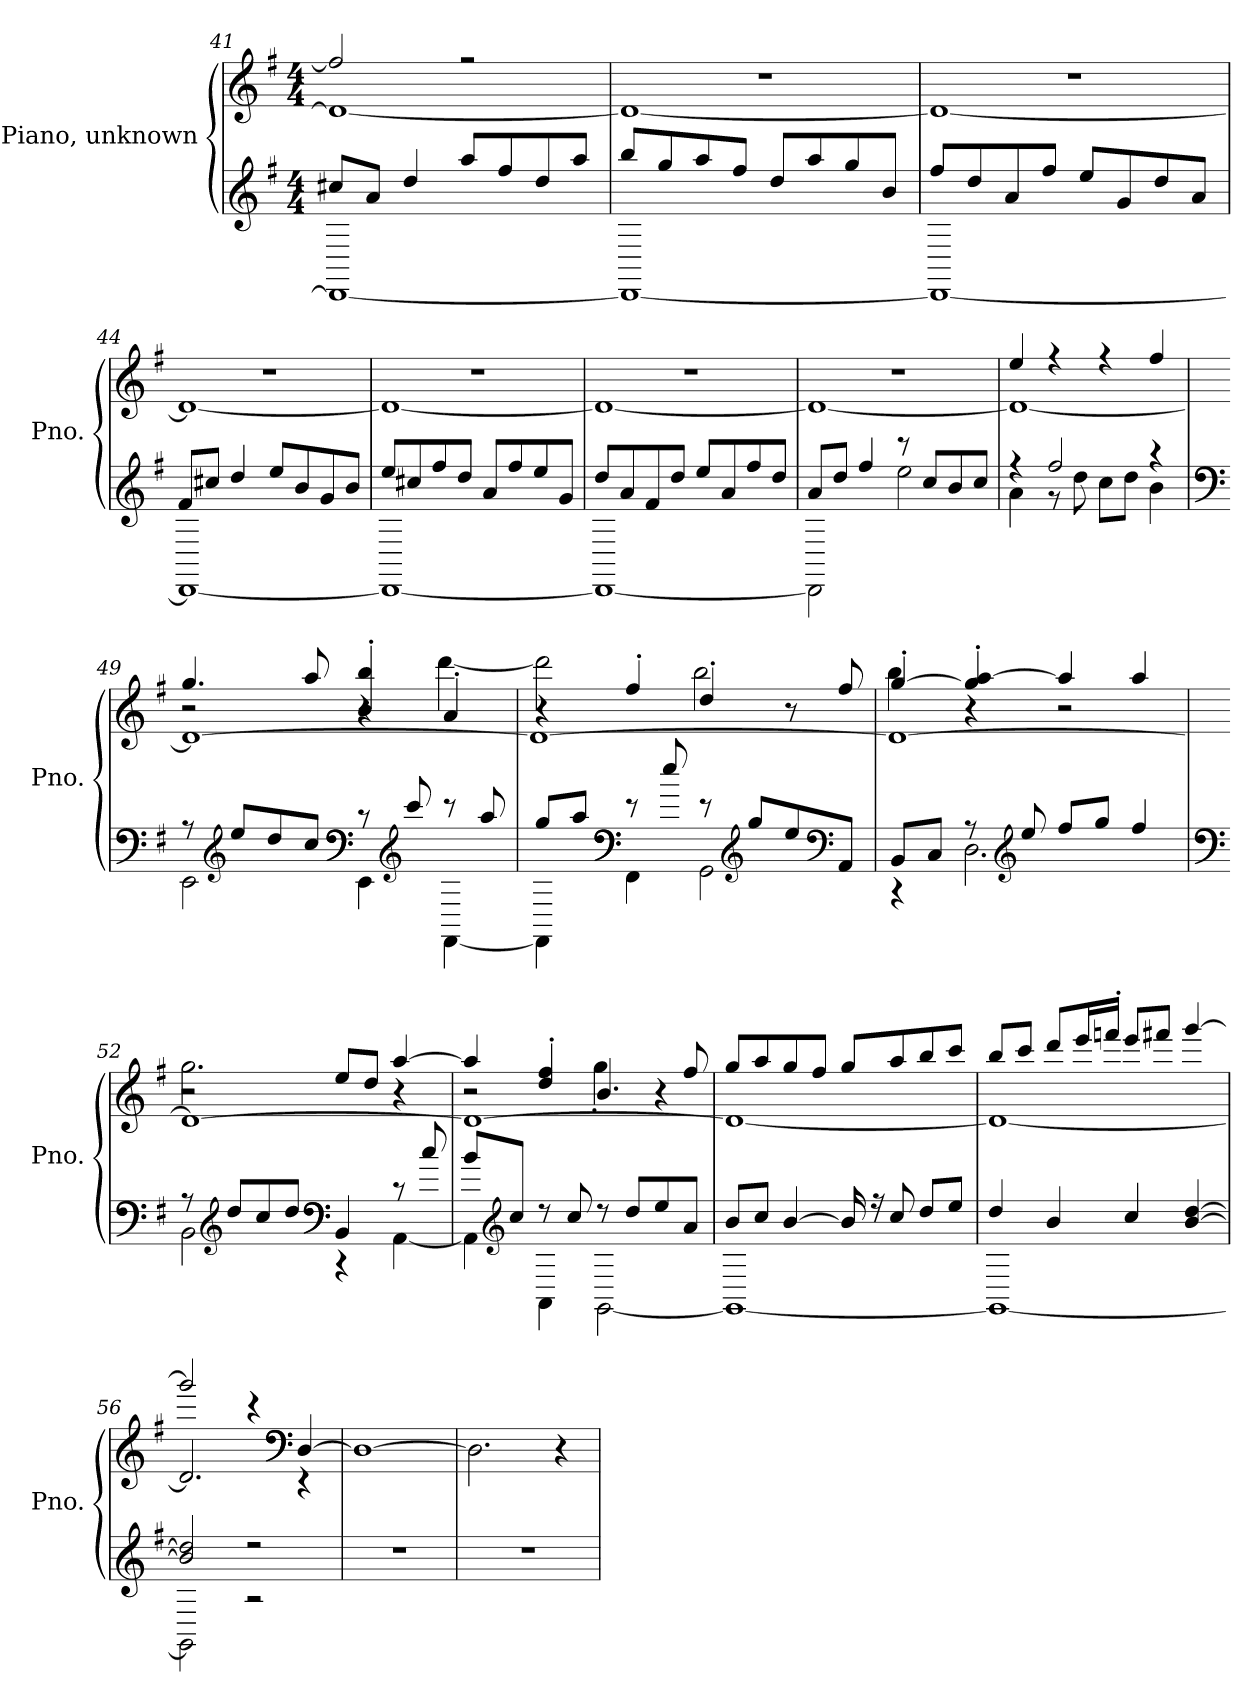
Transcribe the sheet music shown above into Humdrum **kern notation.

**kern	**kern
*part1	*part1
*staff2	*staff1
*I"Piano, unknown	*
*I'Pno.	*
*clefG2	*clefG2
*k[f#]	*k[f#]
*M4/4	*M4/4
=41	=41
*^	*^
8cc#X/L	1DD_	2ff#/]	1d_
8a/J	.	.	.
4dd/	.	.	.
8aa/L	.	2r	.
8ff#/	.	.	.
8dd/	.	.	.
8aa/J	.	.	.
=42	=42	=42	=42
8bb/L	1DD_	1r	1d_
8gg/	.	.	.
8aa/	.	.	.
8ff#/J	.	.	.
8dd/L	.	.	.
8aa/	.	.	.
8gg/	.	.	.
8b/J	.	.	.
=43	=43	=43	=43
8ff#/L	1DD_	1r	1d_
8dd/	.	.	.
8a/	.	.	.
8ff#/J	.	.	.
8ee/L	.	.	.
8g/	.	.	.
8dd/	.	.	.
8a/J	.	.	.
!!LO:LB:g=z	!!
=44	=44	=44	=44
8f#/L	1DD_	1r	1d_
8cc#X/J	.	.	.
4dd/	.	.	.
8ee/L	.	.	.
8b/	.	.	.
8g/	.	.	.
8b/J	.	.	.
=45	=45	=45	=45
8ee/L	1DD_	1r	1d_
8cc#X/	.	.	.
8ff#/	.	.	.
8dd/J	.	.	.
8a/L	.	.	.
8ff#/	.	.	.
8ee/	.	.	.
8g/J	.	.	.
=46	=46	=46	=46
8dd/L	1DD_	1r	1d_
8a/	.	.	.
8f#/	.	.	.
8dd/J	.	.	.
8ee/L	.	.	.
8a/	.	.	.
8ff#/	.	.	.
8dd/J	.	.	.
=47	=47	=47	=47
8a/L	2DD\]	1r	1d_
8dd/J	.	.	.
4ff#/	.	.	.
8r	2ee\	.	.
8cc/L	.	.	.
8b/	.	.	.
8cc/J	.	.	.
=48	=48	=48	=48
4r	4a\	4ee/	1d_
2ff#/	8r	4r	.
.	8dd\	.	.
.	8cc\L	4r	.
.	8dd\J	.	.
4r	4b\	4ff#/	.
*	*	*v	*v
!!LO:LB:g=z
=49	=49	=49
*clefF4	*	*
*	*	*^
*	*	*	*^
8r	2EE\	4.gg/	2r	1d_
*clefG2	*	*	*	*
8ee/L	.	.	.	.
8dd/	.	.	.	.
8cc/J	.	8aa/	.	.
*clefF4	*	*	*	*
8r	4EE\	4b/' 4bb/'	4r	.
*clefG2	*	*	*	*
8ccc/	.	.	.	.
8r	[4FF#\	4a'/	[4ddd\	.
8aa/	.	.	.	.
=50	=50	=50	=50	=50
8gg/L	4FF#\]	4r	2ddd\]	1d_
8aa/J	.	.	.	.
*clefF4	*	*	*	*
8r	4FF#\	4ff#'/	.	.
8ee/	.	.	.	.
8r	2GG\	4dd'/	2bb\	.
*clefG2	*	*	*	*
8gg/L	.	.	.	.
8ee/	.	8r	.	.
*clefF4	*	*	*	*
8AA/J	.	8ff#/	.	.
=51	=51	=51	=51	=51
8BB/L	4r	[4gg'/	4bb\	1d_
8C/J	.	.	.	.
8r	2.D\	4gg/]' [4aa/'	4r	.
*clefG2	*	*	*	*
8ee/	.	.	.	.
8ff#/L	.	4aa/]	2r	.
8gg/J	.	.	.	.
4ff#/	.	4aa/	.	.
!!LO:LB:g=z	!!	!!
=52	=52	=52	=52	=52
*clefF4	*	*	*	*
8r	2BB\	2r	2.gg\	1d_
*clefG2	*	*	*	*
8dd/L	.	.	.	.
8cc/	.	.	.	.
8dd/J	.	.	.	.
*clefF4	*	*	*	*
4BB/	4r	8ee/L	.	.
.	.	8dd/J	.	.
8r	[4AA\	[4aa/	4r	.
8cc/	.	.	.	.
=53	=53	=53	=53	=53
8b/L	4AA\]	4aa/]	2r	1d_
*clefG2	*	*	*	*
8cc/J	.	.	.	.
8r	4AA\	4dd/' 4ff#/'	.	.
8cc/	.	.	.	.
8r	[2GG\	4.b/	4gg'\	.
8dd/L	.	.	.	.
8ee/	.	.	4r	.
8a/J	.	8ff#/	.	.
*	*	*	*v	*v
=54	=54	=54	=54
8b/L	1GG_	8gg/L	1d_
8cc/J	.	8aa/	.
[4b/	.	8gg/	.
.	.	8ff#/J	.
16b/]	.	8gg/L	.
16r	.	.	.
8cc/	.	8aa/	.
8dd/L	.	8bb/	.
8ee/J	.	8ccc/J	.
!!LO:PB:g=z	!!
=55	=55	=55	=55
4dd/	1GG_	8bb/L	1d_
.	.	8ccc/J	.
4b/	.	8ddd/L	.
.	.	16eee/L	.
.	.	16fffn'/JJ	.
4cc/	.	8eee/L	.
.	.	8fff#X/J	.
[4b/ [4dd/	.	[4ggg/	.
=56	=56	=56	=56
2b/] 2dd/]	2GG\]	2ggg/]	2.d/]
2r	2r	4r	.
*	*	*clefF4	*
.	.	[4D/	4r
*v	*v	*	*
*	*v	*v
=57	=57
1r	1D_
=58	=58
1r	2.D\]
.	4r
=	=
*-	*-
